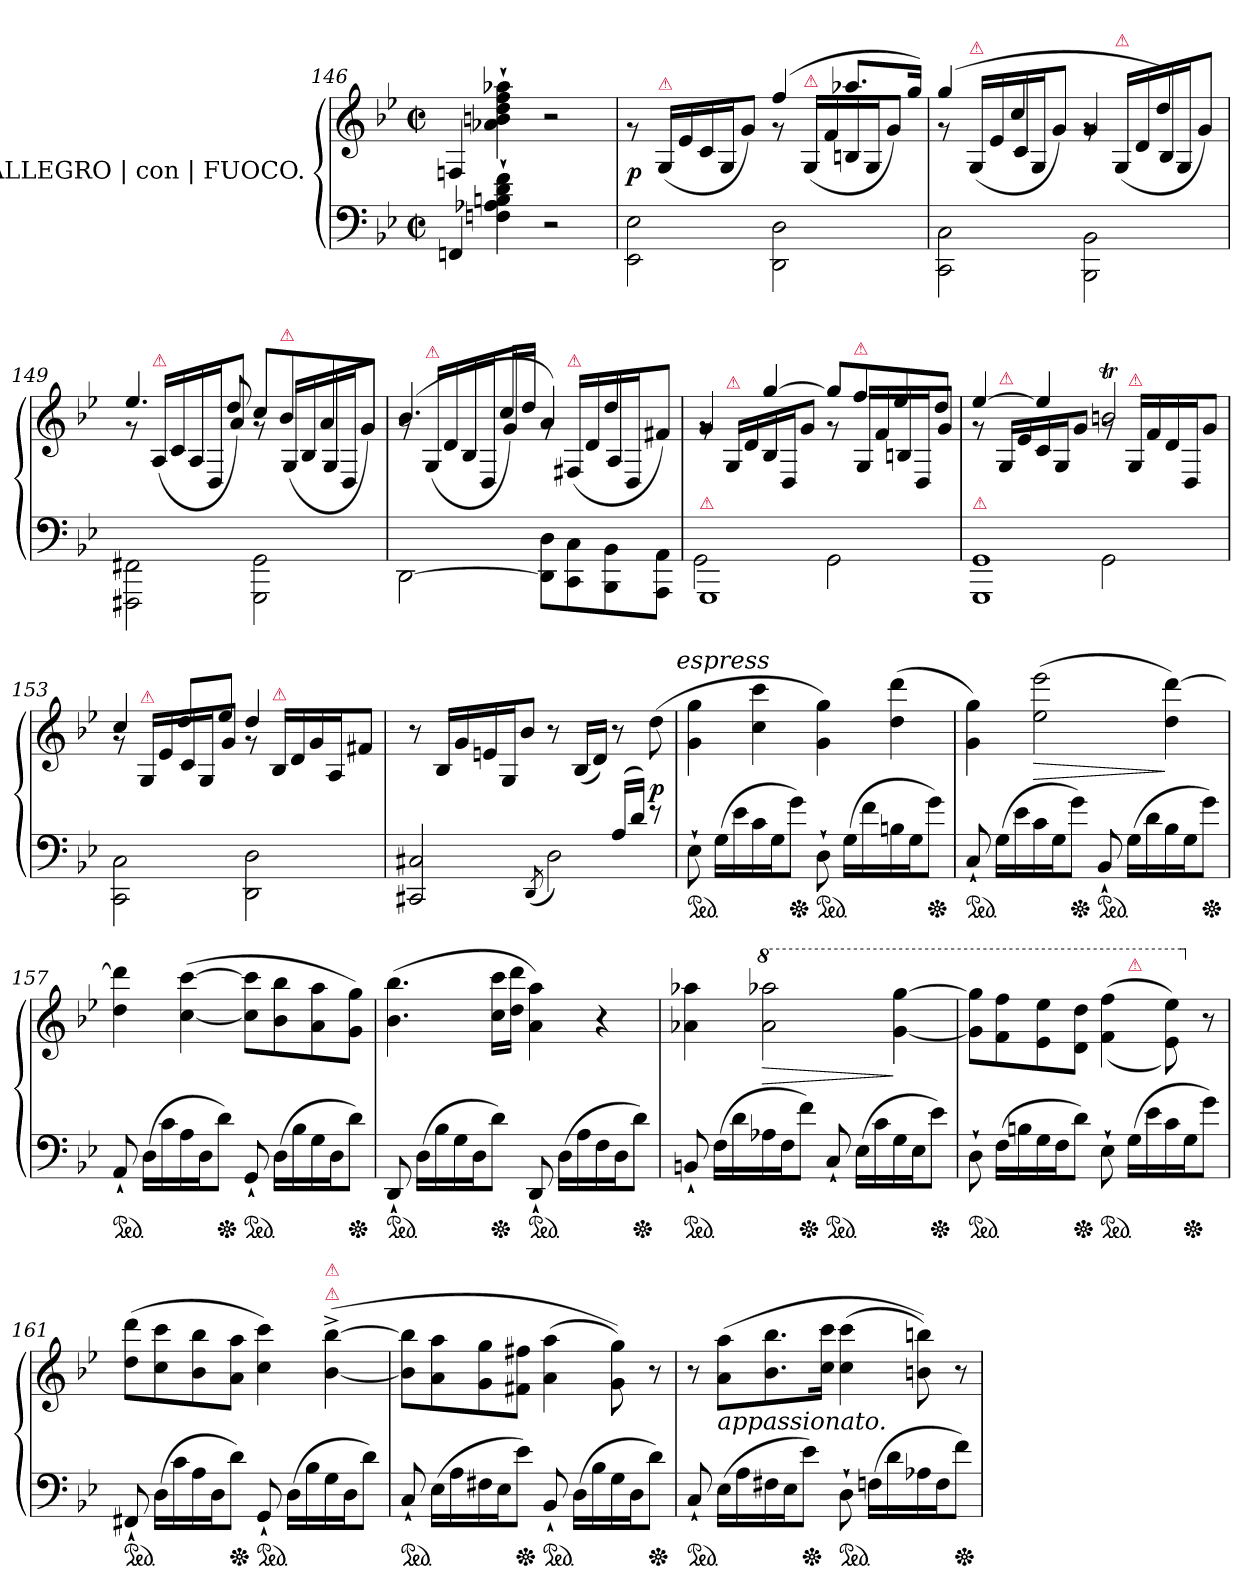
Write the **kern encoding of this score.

**kern	**kern	**dynam
*part1	*part1	*part1
*staff2	*staff1	*staff1/2
*I"ALLEGRO | con | FUOCO.	*	*
*clefF4	*clefG2	*
*k[b-e-]	*k[b-e-]	*
*g:	*g:	*
*M2/2	*M2/2	*
*met(c|)	*met(c|)	*
=146	=146	=146
4FFn/	4Fn/	.
4Fn`> 4A-X`> 4Bn`> 4d`> 4f`>	4a-X`> 4bn`> 4dd`> 4ff`> 4aa-X`>	.
2r	2r	.
=147	=147	=147
*	*^	*
2EE-\ 2E-\	2ryy	8rg	p
!	!	!LO:TX:a:color=crimson:t=⚠	!
.	.	(>16G/LL	.
.	.	16e-/	.
.	.	16c/	.
.	.	16G/J	.
.	.	8g\J)	.
2DD\ 2D\	(>4ff!/	8rg	.
!	!	!LO:TX:a:color=crimson:t=⚠	!
.	.	(>16G/LL	.
.	.	16f/	.
.	8.aa-X!L	16Bn/	.
.	.	16G/J	.
.	.	8g\J)	.
.	16gg!Jk)	.	.
=148	=148	=148	=148
2CC\ 2C\	(>4gg!/	8rg	.
!	!	!LO:TX:a:color=crimson:t=⚠	!
.	.	(>16G/LL	.
.	.	16e-/	.
.	4cc!/	16c/	.
.	.	16G/J	.
.	.	8g\J)	.
2BBB-\ 2BB-\	4g!/	8rg	.
!	!	!LO:TX:a:color=crimson:t=⚠	!
.	.	(>16G/LL	.
.	.	16d/	.
.	4dd!/)	16B-/	.
.	.	16G/J	.
.	.	8g\J)	.
=149	=149	=149	=149
2FFF#X\ 2FF#X\	4.ee-!/	8rg	.
!	!	!LO:TX:a:color=crimson:t=⚠	!
.	.	(>16A/LL	.
.	.	16c/	.
.	.	16A/	.
.	.	16D/J	.
.	8dd!/	8a\J)	.
2GGG\ 2GG\	8cc!L	8rg	.
!	!LO:TX:a:color=crimson:t=⚠	!	!
.	8b-!/	(>16G/LL	.
.	.	16B-/	.
.	8a!/	16G/	.
.	.	16D/J	.
.	8g!/J	8g\J)	.
=150	=150	=150	=150
[2DD\	(>4.b-!/	8rg	.
!	!	!LO:TX:a:color=crimson:t=⚠	!
.	.	(>16G/LL	.
.	.	16d/	.
.	.	16B-/	.
.	.	16D/J	.
.	16cc!/LL	8g\J)	.
.	16dd!/JJ	.	.
8DD]\ 8D\L	4a!/)	8rg	.
!	!	!LO:TX:a:color=crimson:t=⚠	!
8CC 8C	.	(>16F#X/LL	.
.	.	16d/	.
8BBB- 8BB-	4dd!/	16A/	.
.	.	16D/J	.
8AAA 8AAJ	.	8f#X\J)	.
=151	=151	=151	=151
*^	*	*	*
!LO:TX:a:color=crimson:t=⚠	!	!	!	!
1GGG	2GG\	4g!	8rg	.
!	!	!	!LO:TX:a:color=crimson:t=⚠	!
.	.	.	16G/LL	.
.	.	.	16d/	.
.	.	[4gg!	16B-/	.
.	.	.	16D/J	.
.	.	.	8g\J	.
.	2GG\	8gg!/L]	8rg	.
!	!	!LO:TX:a:color=crimson:t=⚠	!	!
.	.	8ff!/	16G/LL	.
.	.	.	16f/	.
.	.	8ee-!/	16Bn/	.
.	.	.	16D/J	.
.	.	8dd!J	8g\J	.
=152	=152	=152	=152	=152
!LO:TX:a:color=crimson:t=⚠	!	!	!	!
!	!LO:N:vis=1	!	!	!
1GGG	2GG	[4ee-!/	8rg	.
!	!	!	!LO:TX:a:color=crimson:t=⚠	!
.	.	.	16G/LL	.
.	.	.	16e-/	.
.	.	4ee-!]	16c/	.
.	.	.	16G/J	.
.	.	.	8g\J	.
.	2GG	2bnt!/	8rg	.
!	!	!	!LO:TX:a:color=crimson:t=⚠	!
.	.	.	16G/LL	.
.	.	.	16f/	.
.	.	.	16d/	.
.	.	.	16D/J	.
.	.	.	8g\J	.
*v	*v	*	*	*
=153	=153	=153	=153
2CC\ 2C\	4cc!/	8rg	.
!	!	!LO:TX:a:color=crimson:t=⚠	!
.	.	16G/LL	.
.	.	16e-/	.
.	8dd!/L	16c/	.
.	.	16G/J	.
.	8ee-!/J	8g\J	.
2DD\ 2D\	4dd!/	8rg	.
!	!	!LO:TX:a:color=crimson:t=⚠	!
.	.	16B-/LL	.
.	.	16d/	.
.	4ryy	16g\	.
.	.	16A/J	.
.	.	8f#X\J	.
*	*v	*v	*
=154	=154	=154
*^	*	*
2rcyy	2CC#X/ 2C#X/	8r	.
.	.	16B-LL	.
.	.	16g	.
.	.	16en	.
.	.	16GJ	.
.	.	8b-J	.
.	(<8qDD/	.	.
4reyy	2D)	8r	.
.	.	(<16B-LL	.
.	.	16dJJ)	.
(<16A/LL	.	8r	.
16dJJ)	.	.	.
8r	.	(>8dd	p
*v	*v	*	*
!	!LO:TX:a:i:t=espress	!
=155	=155	=155
*ped	*	*
8E-`	4g 4gg	.
(>16GLL	.	.
16e-	.	.
16c	4cc 4ccc	.
16GJ	.	.
*Xped	*	*
8gJ)	.	.
*ped	*	*
8D`	4g 4gg)	.
(>16GLL	.	.
16f	.	.
16Bn	(>4dd 4ddd	.
16GJ	.	.
*Xped	*	*
8gJ)	.	.
=156	=156	=156
*ped	*	*
8C`<	4g 4gg)	.
(>16GLL	.	.
16e-	.	.
16c	(>2ee- 2eee-	>
16GJ	.	.
*Xped	*	*
8gJ)	.	.
*ped	*	*
8BB-`<	.	.
(>16GLL	.	.
16d	.	.
16B-	4dd [4ddd)	]
16GJ	.	.
*Xped	*	*
8gJ)	.	.
=157	=157	=157
*ped	*	*
8AA`<	4dd 4ddd]	.
(>16DLL	.	.
16c	.	.
16A	(>[4cc [4ccc	.
16DJ	.	.
*Xped	*	*
8dJ)	.	.
*ped	*	*
8GG`<	8cc] 8ccc]L	.
(>16DLL	8b- 8bb-	.
16B-	.	.
16G	8a 8aa	.
16DJ	.	.
*Xped	*	*
8dJ)	8g 8ggJ)	.
=158	=158	=158
*ped	*	*
8DD`	(>4.b- 4.bb-	.
(>16DLL	.	.
16B-	.	.
16G	.	.
16DJ	.	.
*Xped	*	*
8dJ)	16cc 16cccLL	.
.	16dd 16dddJJ	.
*ped	*	*
8DD`	4a 4aa)	.
(>16DLL	.	.
16A	.	.
16F	4r	.
16DJ	.	.
*Xped	*	*
8dJ)	.	.
=159	=159	=159
*ped	*	*
8BBn`	4a-X 4aa-X	.
(>16FLL	.	.
16d	.	.
*	*8va	*
16A-X	2aa- 2aaa-X	>
16FJ	.	.
*Xped	*	*
8fJ)	.	.
*ped	*	*
8C`	.	.
(>16E-LL	.	.
16c	.	.
16G	[4gg [4ggg	]
16E-J	.	.
*Xped	*	*
8e-J)	.	.
=160	=160	=160
*	*^	*
*ped	*	*	*
8D`	8gg] 8ggg]L	2ryy	.
(>16FLL	8ff 8fff	.	.
16Bn	.	.	.
16G	8ee- 8eee-	.	.
16FJ	.	.	.
*Xped	*	*	*
8dJ)	8dd 8dddJ	.	.
*ped	*	*	*
8E-`>	(<(>4ff 4fff	8ryy	.
!	!	!LO:TX:a:i:color=crimson:t=⚠	!
(>16GLL	.	4.ryy	.
16e-	.	.	.
16c	8ee-\ 8eee-\))	.	.
*Xped	*	*	*
16GJ	.	.	.
*	*X8va	*	*
8gJ)	8r	.	.
!	!LO:TX:a:i:t=Loco	!	!
*	*v	*v	*
=161	=161	=161
*ped	*	*
8FF#X`	(>8dd 8dddL	.
(>16DLL	8cc 8ccc	.
16c	.	.
16A	8b- 8bb-	.
16DJ	.	.
*Xped	*	*
8dJ)	8a 8aaJ	.
*ped	*	*
8GG`	4cc 4ccc)	.
(>16DLL	.	.
16B-	.	.
!	!LO:TX:a:color=crimson:t=⚠	!
!	!LO:TX:a:color=crimson:t=⚠	!
16G	(>[4b-^< [4bb-^<	.
16DJ	.	.
8dJ)	.	.
=162	=162	=162
*ped	*	*
8C`	8b-] 8bb-]L	.
(>16E-LL	8a 8aa	.
16A	.	.
16F#X	8g 8gg	.
16E-J	.	.
*Xped	*	*
8e-J)	8f#X 8ff#XJ	.
*ped	*	*
8BB-`	(>4a 4aa	.
(>16DLL	.	.
16B-	.	.
16G	8g 8gg))	.
16DJ	.	.
*Xped	*	*
8dJ)	8r	.
=163	=163	=163
*ped	*	*
8C`	8r	.
!LO:TX:a:i:t=appassionato.	!	!
(>16E-LL	(>8a 8aaL	.
16A	.	.
16F#X	8.b- 8.bb-	.
16E-J	.	.
*Xped	*	*
8e-J)	.	.
.	16cc 16cccJk	.
*ped	*	*
8D`	(>4cc 4ccc	.
(>16FnLL	.	.
16d	.	.
16A-X	8bn 8bbn))	.
16FJ	.	.
*Xped	*	*
8fJ)	8r	.
=	=	=
*-	*-	*-
